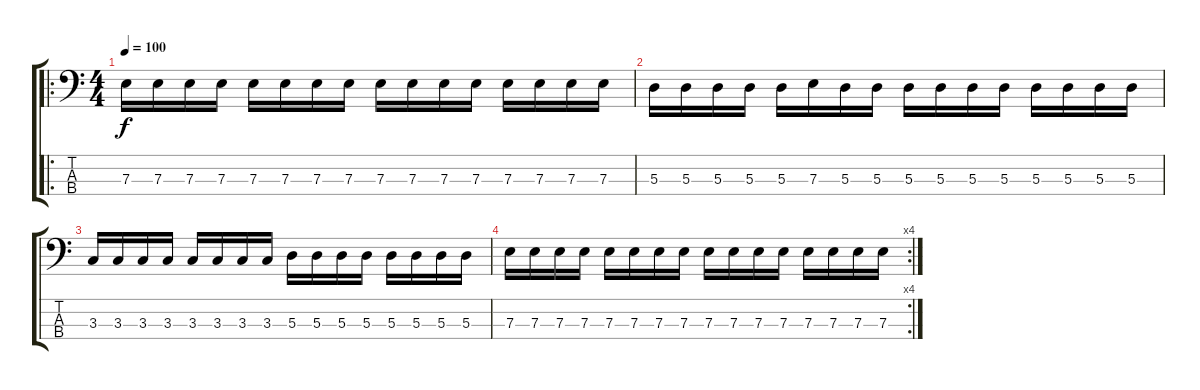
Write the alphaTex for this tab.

\track "" {instrument synthbass1}
\staff {score tabs}
\tuning (G2 D2 A1 E1) {hide}
\ro
\ts (4 4)
\tempo 100
\clef f4
\ks c
7.3.16{dy f} 7.3.16 7.3.16 7.3.16 7.3.16 7.3.16 7.3.16 7.3.16 7.3.16 7.3.16 7.3.16 7.3.16 7.3.16 7.3.16 7.3.16 7.3.16 |
5.3.16 5.3.16 5.3.16 5.3.16 5.3.16 7.3.16 5.3.16 5.3.16 5.3.16 5.3.16 5.3.16 5.3.16 5.3.16 5.3.16 5.3.16 5.3.16 |
3.3.16 3.3.16 3.3.16 3.3.16 3.3.16 3.3.16 3.3.16 3.3.16 5.3.16 5.3.16 5.3.16 5.3.16 5.3.16 5.3.16 5.3.16 5.3.16 |
\rc 4
7.3.16 7.3.16 7.3.16 7.3.16 7.3.16 7.3.16 7.3.16 7.3.16 7.3.16 7.3.16 7.3.16 7.3.16 7.3.16 7.3.16 7.3.16 7.3.16
